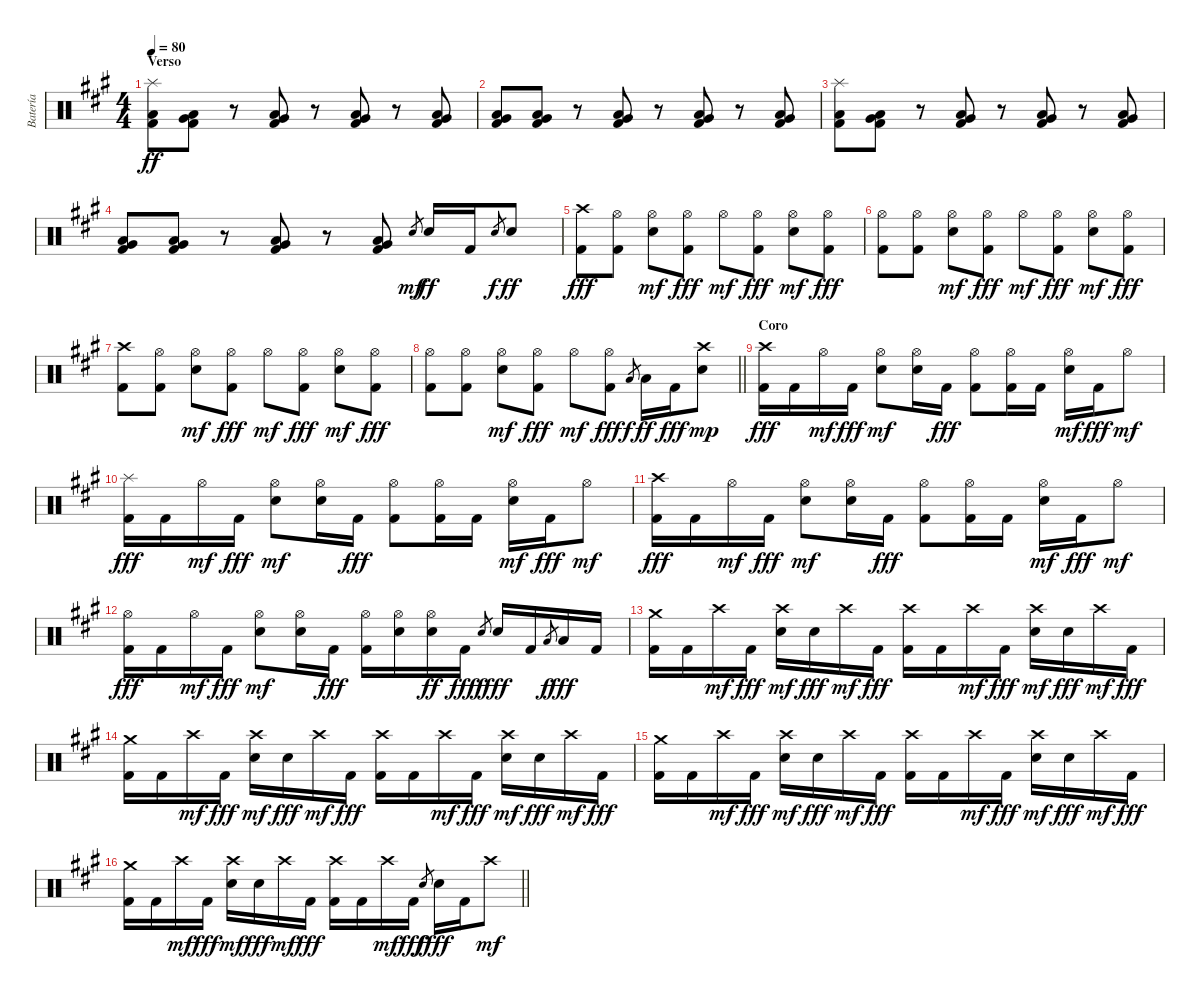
\track ("Batería" "Batería") {instrument percussion}
\staff {score}
\articulation defaults
\ts (4 4)
\section ("" "Verso")
\tempo 80
\clef neutral
\ks f#minor
("Splash (hit)" "Low Floor Tom (hit)" "Kick (hit) 2").8{dy ff} ("Very Low Tom (hit)" "Low Floor Tom (hit)" "Kick (hit) 2").8 r.8 ("Very Low Tom (hit)" "Low Floor Tom (hit)" "Kick (hit) 2").8 r.8 ("Very Low Tom (hit)" "Low Floor Tom (hit)" "Kick (hit) 2").8 r.8 ("Very Low Tom (hit)" "Low Floor Tom (hit)" "Kick (hit) 2").8 |
("Very Low Tom (hit)" "Low Floor Tom (hit)" "Kick (hit) 2").8 ("Very Low Tom (hit)" "Low Floor Tom (hit)" "Kick (hit) 2").8 r.8 ("Very Low Tom (hit)" "Low Floor Tom (hit)" "Kick (hit) 2").8 r.8 ("Very Low Tom (hit)" "Low Floor Tom (hit)" "Kick (hit) 2").8 r.8 ("Very Low Tom (hit)" "Low Floor Tom (hit)" "Kick (hit) 2").8 |
("Splash (hit)" "Low Floor Tom (hit)" "Kick (hit) 2").8 ("Very Low Tom (hit)" "Low Floor Tom (hit)" "Kick (hit) 2").8 r.8 ("Very Low Tom (hit)" "Low Floor Tom (hit)" "Kick (hit) 2").8 r.8 ("Very Low Tom (hit)" "Low Floor Tom (hit)" "Kick (hit) 2").8 r.8 ("Very Low Tom (hit)" "Low Floor Tom (hit)" "Kick (hit) 2").8 |
("Very Low Tom (hit)" "Low Floor Tom (hit)" "Kick (hit) 2").8 ("Very Low Tom (hit)" "Low Floor Tom (hit)" "Kick (hit) 2").8 r.8 ("Very Low Tom (hit)" "Low Floor Tom (hit)" "Kick (hit) 2").8 r.8 ("Very Low Tom (hit)" "Low Floor Tom (hit)" "Kick (hit) 2").8 "Electric Snare (hit)".8{gr dy mf} "Electric Snare (hit)".16{dy ff} "Kick (hit) 2".16 "Electric Snare (hit)".8{gr dy f} "Electric Snare (hit)".8{dy ff} |
("Crash high (hit)" "Kick (hit) 2").8{dy fff} ("Hi-Hat (open)" "Kick (hit) 2").8 ("Electric Snare (hit)" "Hi-Hat (open)").8{dy mf} ("Hi-Hat (open)" "Kick (hit) 2").8{dy fff} "Hi-Hat (open)".8{dy mf} ("Hi-Hat (open)" "Kick (hit) 2").8{dy fff} ("Electric Snare (hit)" "Hi-Hat (open)").8{dy mf} ("Hi-Hat (open)" "Kick (hit) 2").8{dy fff} |
("Hi-Hat (open)" "Kick (hit) 2").8 ("Hi-Hat (open)" "Kick (hit) 2").8 ("Electric Snare (hit)" "Hi-Hat (open)").8{dy mf} ("Hi-Hat (open)" "Kick (hit) 2").8{dy fff} "Hi-Hat (open)".8{dy mf} ("Hi-Hat (open)" "Kick (hit) 2").8{dy fff} ("Electric Snare (hit)" "Hi-Hat (open)").8{dy mf} ("Hi-Hat (open)" "Kick (hit) 2").8{dy fff} |
("Crash high (hit)" "Kick (hit) 2").8 ("Hi-Hat (open)" "Kick (hit) 2").8 ("Electric Snare (hit)" "Hi-Hat (open)").8{dy mf} ("Hi-Hat (open)" "Kick (hit) 2").8{dy fff} "Hi-Hat (open)".8{dy mf} ("Hi-Hat (open)" "Kick (hit) 2").8{dy fff} ("Electric Snare (hit)" "Hi-Hat (open)").8{dy mf} ("Hi-Hat (open)" "Kick (hit) 2").8{dy fff} |
\barLineRight lightlight
("Hi-Hat (open)" "Kick (hit) 2").8 ("Hi-Hat (open)" "Kick (hit) 2").8 ("Electric Snare (hit)" "Hi-Hat (open)").8{dy mf} ("Hi-Hat (open)" "Kick (hit) 2").8{dy fff} "Hi-Hat (open)".8{dy mf} ("Hi-Hat (open)" "Kick (hit) 2").8{dy fff} "Low Floor Tom (hit)".8{gr dy f} "Low Floor Tom (hit)".16{dy ff} "Kick (hit) 2".16{dy fff} ("Electric Snare (hit)" "Crash high (hit)").8{dy mp} |
\section ("" "Coro")
("Crash high (hit)" "Kick (hit) 2").16{dy fff} "Kick (hit) 2".16 "Hi-Hat (open)".16{dy mf} "Kick (hit) 2".16{dy fff} ("Electric Snare (hit)" "Hi-Hat (open)").8{dy mf} ("Electric Snare (hit)" "Hi-Hat (open)").16 "Kick (hit) 2".16{dy fff} ("Hi-Hat (open)" "Kick (hit) 2").8 ("Hi-Hat (open)" "Kick (hit) 2").16 "Kick (hit) 2".16 ("Electric Snare (hit)" "Hi-Hat (open)").16{dy mf} "Kick (hit) 2".16{dy fff} "Hi-Hat (open)".8{dy mf} |
("Splash (hit)" "Kick (hit) 2").16{dy fff} "Kick (hit) 2".16 "Hi-Hat (open)".16{dy mf} "Kick (hit) 2".16{dy fff} ("Electric Snare (hit)" "Hi-Hat (open)").8{dy mf} ("Electric Snare (hit)" "Hi-Hat (open)").16 "Kick (hit) 2".16{dy fff} ("Hi-Hat (open)" "Kick (hit) 2").8 ("Hi-Hat (open)" "Kick (hit) 2").16 "Kick (hit) 2".16 ("Electric Snare (hit)" "Hi-Hat (open)").16{dy mf} "Kick (hit) 2".16{dy fff} "Hi-Hat (open)".8{dy mf} |
("Crash high (hit)" "Kick (hit) 2").16{dy fff} "Kick (hit) 2".16 "Hi-Hat (open)".16{dy mf} "Kick (hit) 2".16{dy fff} ("Electric Snare (hit)" "Hi-Hat (open)").8{dy mf} ("Electric Snare (hit)" "Hi-Hat (open)").16 "Kick (hit) 2".16{dy fff} ("Hi-Hat (open)" "Kick (hit) 2").8 ("Hi-Hat (open)" "Kick (hit) 2").16 "Kick (hit) 2".16 ("Electric Snare (hit)" "Hi-Hat (open)").16{dy mf} "Kick (hit) 2".16{dy fff} "Hi-Hat (open)".8{dy mf} |
("Hi-Hat (open)" "Kick (hit) 2").16{dy fff} "Kick (hit) 2".16 "Hi-Hat (open)".16{dy mf} "Kick (hit) 2".16{dy fff} ("Electric Snare (hit)" "Hi-Hat (open)").8{dy mf} ("Electric Snare (hit)" "Hi-Hat (open)").16 "Kick (hit) 2".16{dy fff} ("Hi-Hat (open)" "Kick (hit) 2").16 ("Electric Snare (hit)" "Hi-Hat (open)").16 ("Electric Snare (hit)" "Hi-Hat (open)").16{dy ff} "Kick (hit) 2".16{dy fff} "Electric Snare (hit)".8{gr dy f} "Electric Snare (hit)".16{dy fff} "Kick (hit) 2".16 "Low Floor Tom (hit)".8{gr dy f} "Low Floor Tom (hit)".16{dy fff} "Kick (hit) 2".16 |
("Crash medium (hit)" "Kick (hit) 2").16 "Kick (hit) 2".16 "Crash high (hit)".16{dy mf} "Kick (hit) 2".16{dy fff} ("Electric Snare (hit)" "Crash high (hit)").16{dy mf} "Electric Snare (hit)".16{dy fff} "Crash high (hit)".16{dy mf} "Kick (hit) 2".16{dy fff} ("Crash high (hit)" "Kick (hit) 2").16 "Kick (hit) 2".16 "Crash high (hit)".16{dy mf} "Kick (hit) 2".16{dy fff} ("Electric Snare (hit)" "Crash high (hit)").16{dy mf} "Electric Snare (hit)".16{dy fff} "Crash high (hit)".16{dy mf} "Kick (hit) 2".16{dy fff} |
("Crash medium (hit)" "Kick (hit) 2").16 "Kick (hit) 2".16 "Crash high (hit)".16{dy mf} "Kick (hit) 2".16{dy fff} ("Electric Snare (hit)" "Crash high (hit)").16{dy mf} "Electric Snare (hit)".16{dy fff} "Crash high (hit)".16{dy mf} "Kick (hit) 2".16{dy fff} ("Crash high (hit)" "Kick (hit) 2").16 "Kick (hit) 2".16 "Crash high (hit)".16{dy mf} "Kick (hit) 2".16{dy fff} ("Electric Snare (hit)" "Crash high (hit)").16{dy mf} "Electric Snare (hit)".16{dy fff} "Crash high (hit)".16{dy mf} "Kick (hit) 2".16{dy fff} |
("Crash medium (hit)" "Kick (hit) 2").16 "Kick (hit) 2".16 "Crash high (hit)".16{dy mf} "Kick (hit) 2".16{dy fff} ("Electric Snare (hit)" "Crash high (hit)").16{dy mf} "Electric Snare (hit)".16{dy fff} "Crash high (hit)".16{dy mf} "Kick (hit) 2".16{dy fff} ("Crash high (hit)" "Kick (hit) 2").16 "Kick (hit) 2".16 "Crash high (hit)".16{dy mf} "Kick (hit) 2".16{dy fff} ("Electric Snare (hit)" "Crash high (hit)").16{dy mf} "Electric Snare (hit)".16{dy fff} "Crash high (hit)".16{dy mf} "Kick (hit) 2".16{dy fff} |
\barLineRight lightlight
("Crash medium (hit)" "Kick (hit) 2").16 "Kick (hit) 2".16 "Crash high (hit)".16{dy mf} "Kick (hit) 2".16{dy fff} ("Electric Snare (hit)" "Crash high (hit)").16{dy mf} "Electric Snare (hit)".16{dy fff} "Crash high (hit)".16{dy mf} "Kick (hit) 2".16{dy fff} ("Crash high (hit)" "Kick (hit) 2").16 "Kick (hit) 2".16 "Crash high (hit)".16{dy mf} "Kick (hit) 2".16{dy fff} "Electric Snare (hit)".8{gr dy f} "Electric Snare (hit)".16{dy fff} "Kick (hit) 2".16 "Crash high (hit)".8{dy mf}
